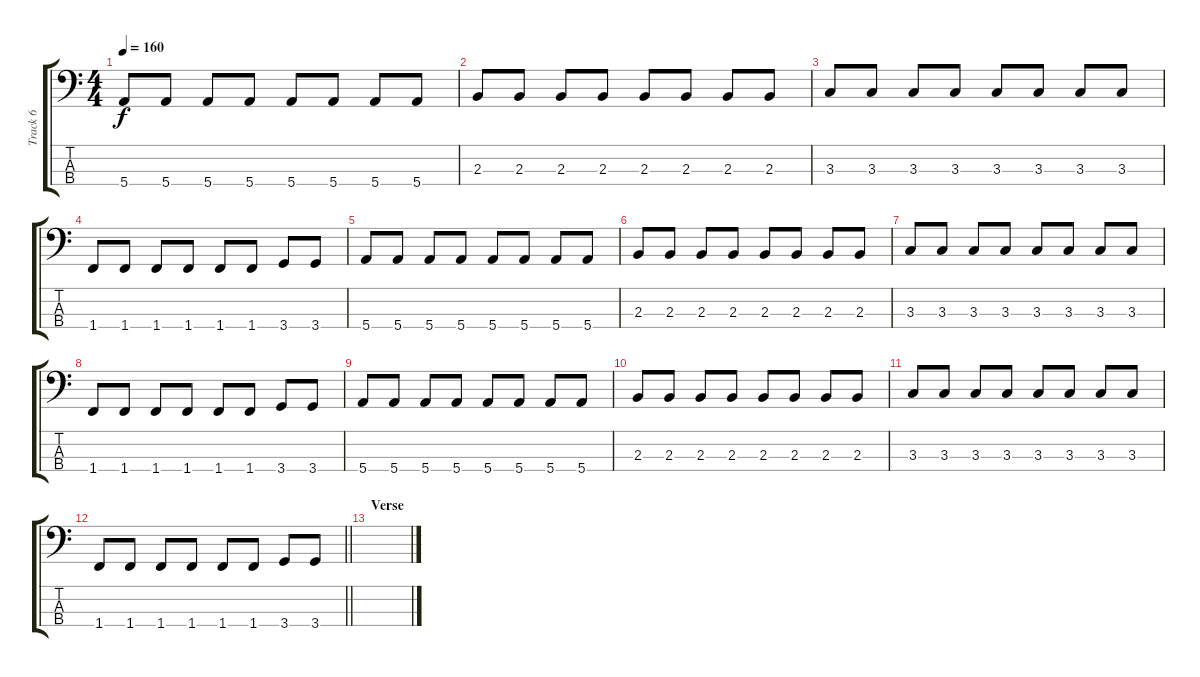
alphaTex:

\track ("Track 6" "Track 6") {instrument electricbassfinger}
\staff {score tabs}
\tuning (G2 D2 A1 E1) {hide}
\ts (4 4)
\tempo 160
\clef f4
\ks c
5.4.8{dy f} 5.4.8 5.4.8 5.4.8 5.4.8 5.4.8 5.4.8 5.4.8 |
2.3.8 2.3.8 2.3.8 2.3.8 2.3.8 2.3.8 2.3.8 2.3.8 |
3.3.8 3.3.8 3.3.8 3.3.8 3.3.8 3.3.8 3.3.8 3.3.8 |
1.4.8 1.4.8 1.4.8 1.4.8 1.4.8 1.4.8 3.4.8 3.4.8 |
5.4.8 5.4.8 5.4.8 5.4.8 5.4.8 5.4.8 5.4.8 5.4.8 |
2.3.8 2.3.8 2.3.8 2.3.8 2.3.8 2.3.8 2.3.8 2.3.8 |
3.3.8 3.3.8 3.3.8 3.3.8 3.3.8 3.3.8 3.3.8 3.3.8 |
1.4.8 1.4.8 1.4.8 1.4.8 1.4.8 1.4.8 3.4.8 3.4.8 |
5.4.8 5.4.8 5.4.8 5.4.8 5.4.8 5.4.8 5.4.8 5.4.8 |
2.3.8 2.3.8 2.3.8 2.3.8 2.3.8 2.3.8 2.3.8 2.3.8 |
3.3.8 3.3.8 3.3.8 3.3.8 3.3.8 3.3.8 3.3.8 3.3.8 |
\barLineRight lightlight
1.4.8 1.4.8 1.4.8 1.4.8 1.4.8 1.4.8 3.4.8 3.4.8 |
\section ("" "Verse")
